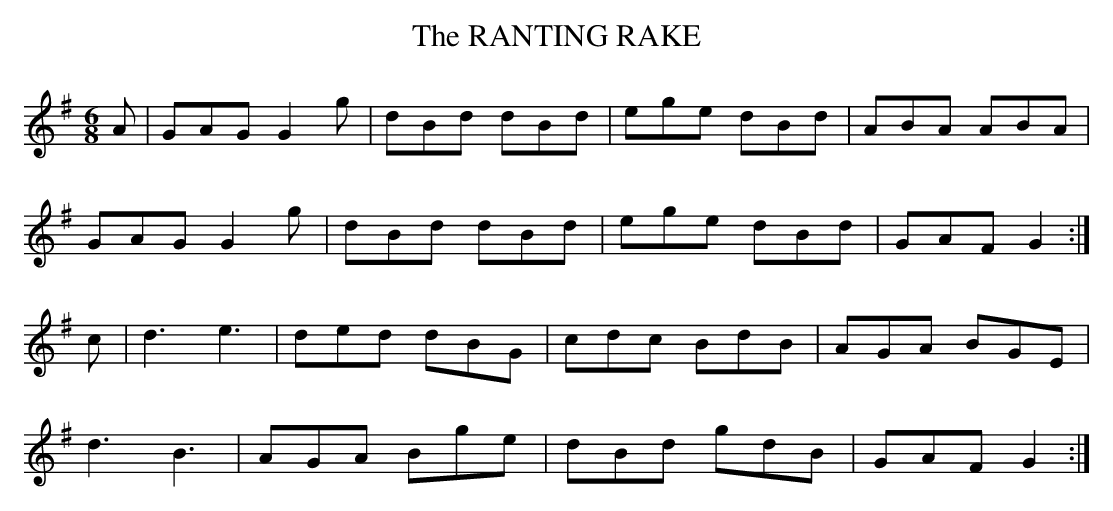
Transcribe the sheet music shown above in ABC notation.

X:1
T:RANTING RAKE, The
M:6/8
L:1/8
K:G
A|GAG G2g|dBd dBd|ege dBd|ABA ABA|
GAG G2g|dBd dBd|ege dBd|GAF G2 :|
c|d3 e3|ded dBG|cdc BdB|AGA BGE|
d3 B3|AGA Bge|dBd gdB|GAF G2 :|
